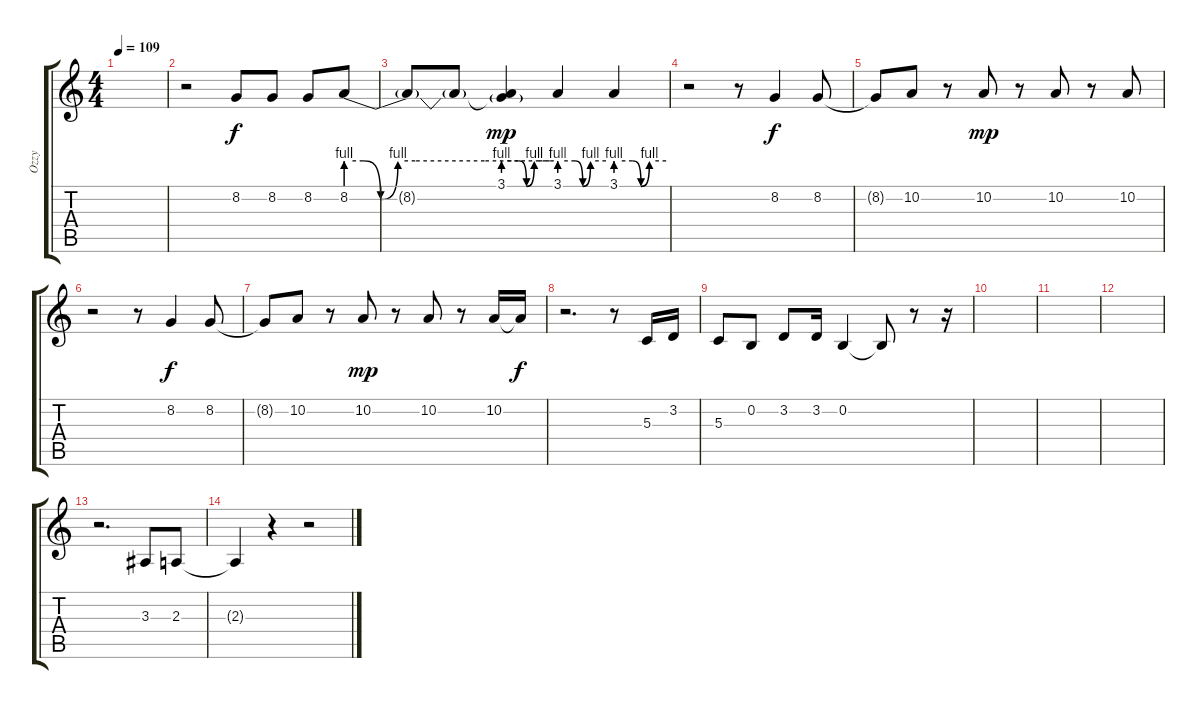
\track ("Ozzy" "Ozzy") {instrument lead2sawtooth}
\staff {score tabs}
\tuning (E4 B3 G3 D3 A2 E2) {hide}
\ts (4 4)
\tempo 109
\clef g2
\ks c
|
r.2 8.2.8 8.2.8 8.2.8 8.2{be (custom 0 4 5 4 10 0 15 4 20 4 40 4 60 4)}.8 |
8.2{t}.8 8.2{t}.8 (3.1{be (custom 0 4 20 4 30 0 40 4 60 4)} 8.2{t}).4{dy mp} 3.1{be (custom 0 4 20 4 30 0 40 4 60 4)}.4 3.1{be (custom 0 4 20 4 30 0 40 4 60 4)}.4 |
r.2 r.8 8.2.4{dy f} 8.2.8 |
8.2{t}.8 10.2.8 r.8 10.2.8{dy mp} r.8 10.2.8 r.8 10.2.8 |
r.2 r.8 8.2.4{dy f} 8.2.8 |
8.2{t}.8 10.2.8 r.8 10.2.8{dy mp} r.8 10.2.8 r.8 10.2.16 10.2{t}.16{dy f} |
r.2{d} r.8 5.3.16 3.2.16 |
5.3.8 0.2.8 3.2.8 3.2.16 0.2.4 0.2{t}.8 r.8 r.16 |
|
|
|
r.2{d} 3.3.8 2.3.8 |
2.3{t}.4 r.4 r.2
